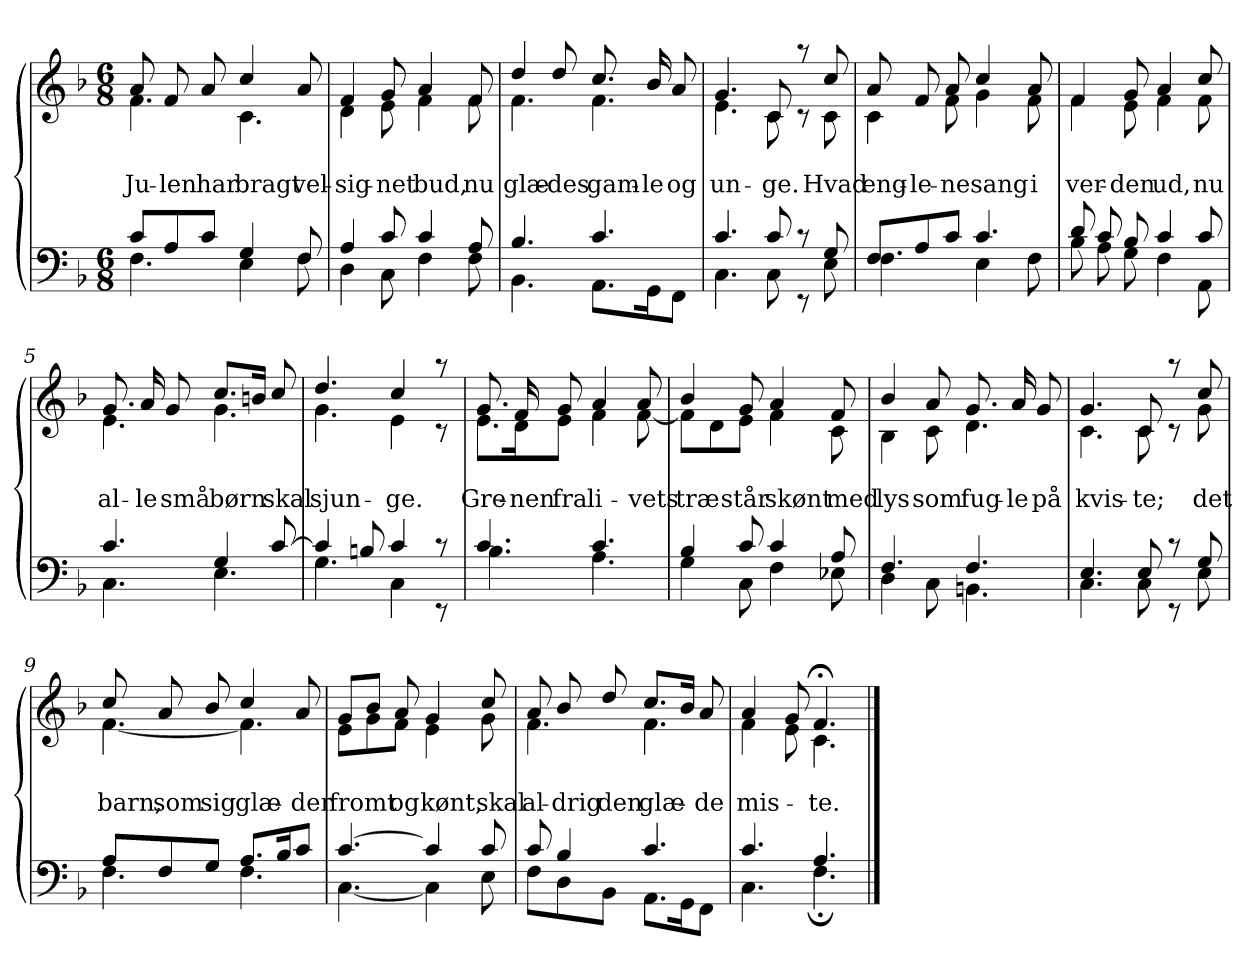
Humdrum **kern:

**kern	**kern	**text	**text
*part2	*part1	*part1	*part1
*staff2	*staff1	*staff1	*staff1
*clefF4	*clefG2	*	*
*k[b-]	*k[b-]	*	*
*F:	*F:	*	*
*M6/8	*M6/8	*	*
=1	=1	=1	=1
*^	*	*	*
!	!	!	!	!LO:LY:a
*	*	*^	*	*
8c/L	4.F\	8a/	4.f\	.	Ju-
!	!	!	!	!	!LO:LY:a
8A/	.	8f/	.	.	-len
!	!	!	!	!	!LO:LY:a
8c/J	.	8a/	.	.	har
!	!	!	!	!	!LO:LY:a
4G/	4E\	4cc/	4.c\	.	bragt
!	!	!	!	!	!LO:LY:a
8F/	8F\	8a/	.	.	vel-
=2	=2	=2	=2	=2	=2
!	!	!	!	!	!LO:LY:a
4A/	4D\	4f/	4d\	.	-sig-
!	!	!	!	!	!LO:LY:a
8c/	8C\	8g/	8e\	.	-net
!	!	!	!	!	!LO:LY:a
4c/	4F\	4a/	4f\	.	bud,
!	!	!	!	!	!LO:LY:a
8A/	8F\	8f/	8f\	.	nu
=3	=3	=3	=3	=3	=3
!	!	!	!	!	!LO:LY:a
4.B-/	4.BB-\	4dd/	4.f\	.	glæ-
!	!	!	!	!	!LO:LY:a
.	.	8dd/	.	.	-des
!	!	!	!	!	!LO:LY:a
4.c/	8.AA\L	8.cc/	4.f\	.	gam-
!	!	!	!	!	!LO:LY:a
.	16GG\k	16b-/	.	.	-le
!	!	!	!	!	!LO:LY:a
.	8FF\J	8a/	.	.	og
=4	=4	=4	=4	=4	=4
!	!	!	!	!	!LO:LY:a
4.c/	4.C\	4.g/	4.e\	.	un-
!	!	!	!	!	!LO:LY:a
8c/	8C\	8c/	8c\	.	-ge.
8rc	8rEE	8raa	8rc	.	.
!	!	!	!	!	!LO:LY:a
8G/	8E\	8cc/	8c\	.	Hvad
=4X1	=4X1	=4X1	=4X1	=4X1	=4X1
!	!	!	!	!	!LO:LY:a
8F/L	4.F\	8a/	4c\	.	eng-
!	!	!	!	!	!LO:LY:a
8A/	.	8f/	.	.	-le-
!	!	!	!	!	!LO:LY:a
8c/J	.	8a/	8f\	.	-ne
!	!	!	!	!	!LO:LY:a
4.c/	4E\	4cc/	4g\	.	sang
!	!	!	!	!	!LO:LY:a
.	8F\	8a/	8f\	.	i
!!LO:LB:g=z	!!
=4X2	=4X2	=4X2	=4X2	=4X2	=4X2
!	!	!	!	!	!LO:LY:a
8d/	8B-\	4f/	4f\	.	ver-
8c/	8A\	.	.	.	.
!	!	!	!	!	!LO:LY:a
8B-/	8G\	8g/	8e\	.	-den
!	!	!	!	!	!LO:LY:a
4c/	4F\	4a/	4f\	.	ud,
!	!	!	!	!	!LO:LY:a
8c/	8AA\	8cc/	8f\	.	nu
=5	=5	=5	=5	=5	=5
!	!	!	!	!	!LO:LY:a
4.c/	4.C\	8.g/	4.e\	.	al-
!	!	!	!	!	!LO:LY:a
.	.	16a/	.	.	-le
!	!	!	!	!	!LO:LY:a
.	.	8g/	.	.	små
!	!	!	!	!	!LO:LY:a
4G/	4.E\	8.cc/L	4.g\	.	børn
.	.	16bn/Jk	.	.	.
!	!	!	!	!	!LO:LY:a
[>8c/	.	8cc/	.	.	skal
=6	=6	=6	=6	=6	=6
!	!	!	!	!	!LO:LY:a
4c/]	4.G\	4.dd/	4.g\	.	sjun-
8Bn/	.	.	.	.	.
!	!	!	!	!	!LO:LY:a
4c/	4C\	4cc/	4e\	.	-ge.
8rc	8rEE	8raa	8rc	.	.
=6X3	=6X3	=6X3	=6X3	=6X3	=6X3
!	!	!	!	!	!LO:LY:a
4.c/	4.B-\	8.g/	8.e\L	.	Gre-
!	!	!	!	!	!LO:LY:a
.	.	16f/	16d\k	.	-nen
!	!	!	!	!	!LO:LY:a
.	.	8g/	8e\J	.	fra
!	!	!	!	!	!LO:LY:a
4.c/	4.A\	4a/	4f\	.	li-
!	!	!	!	!	!LO:LY:a
.	.	8a/	[<8f\	.	-vets
=7	=7	=7	=7	=7	=7
!	!	!	!	!	!LO:LY:a
4B-/	4G\	4b-/	8f\L]	.	træ
.	.	.	8d\	.	.
!	!	!	!	!	!LO:LY:a
8c/	8C\	8g/	8e\J	.	står
!	!	!	!	!	!LO:LY:a
4c/	4F\	4a/	4f\	.	skønt
!	!	!	!	!	!LO:LY:a
8A/	8E-X\	8f/	8c\	.	med
!!LO:LB:g=z	!!
=7X4	=7X4	=7X4	=7X4	=7X4	=7X4
!	!	!	!	!	!LO:LY:a
4.F/	4D\	4b-/	4B-\	.	lys
!	!	!	!	!	!LO:LY:a
.	8C\	8a/	8c\	.	som
!	!	!	!	!	!LO:LY:a
4.F/	4.BBn\	8.g/	4.d\	.	fug-
!	!	!	!	!	!LO:LY:a
.	.	16a/	.	.	-le
!	!	!	!	!	!LO:LY:a
.	.	8g/	.	.	på
=8	=8	=8	=8	=8	=8
!	!	!	!	!	!LO:LY:a
4.E/	4.C\	4.g/	4.c\	.	kvis-
!	!	!	!	!	!LO:LY:a
8E/	8C\	8c/	8c\	.	-te;
8rc	8rEE	8raa	8rc	.	.
!	!	!	!	!	!LO:LY:a
8G/	8E\	8cc/	8g\	.	det
=9	=9	=9	=9	=9	=9
!	!	!	!	!	!LO:LY:a
8A/L	4.F\	8cc/	[<4.f\	.	barn,
!	!	!	!	!	!LO:LY:a
8F/	.	8a/	.	.	som
!	!	!	!	!	!LO:LY:a
8G/J	.	8b-/	.	.	sig
!	!	!	!	!	!LO:LY:a
8.A/L	4.F\	4cc/	4.f\]	.	glæ-
16B-/k	.	.	.	.	.
!	!	!	!	!	!LO:LY:a
8c/J	.	8a/	.	.	-der
=10	=10	=10	=10	=10	=10
!	!	!	!	!	!LO:LY:a
[>4.c/	[<4.C\	8g/L	8e\L	.	fromt
.	.	8b-/J	8g\	.	.
!	!	!	!	!	!LO:LY:a
.	.	8a/	8f\J	.	og
!	!	!	!	!	!LO:LY:a
4c/]	4C\]	4g/	4e\	.	kønt,
!	!	!	!	!	!LO:LY:a
8c/	8E\	8cc/	8g\	.	skal
=11	=11	=11	=11	=11	=11
!	!	!	!	!	!LO:LY:a
8c/	8F\L	8a/	4.f\	.	al-
!	!	!	!	!	!LO:LY:a
4B-/	8D\	8b-/	.	.	-drig
!	!	!	!	!	!LO:LY:a
.	8BB-\J	8dd/	.	.	den
!	!	!	!	!	!LO:LY:a
4.c/	8.AA\L	8.cc/L	4.f\	.	glæ-
.	16GG\k	16b-/Jk	.	.	.
!	!	!	!	!	!LO:LY:a
.	8FF\J	8a/	.	.	-de
=12	=12	=12	=12	=12	=12
!	!	!	!	!	!LO:LY:a
4.c/	4.C\	4a/	4f\	.	mis-
.	.	8g/	8e\	.	.
!	!	!	!	!	!LO:LY:a
4.A/	4.F;\	4.f;</	4.c\	.	-te.
*v	*v	*	*	*	*
*	*v	*v	*	*
==	==	==	==
*-	*-	*-	*-
